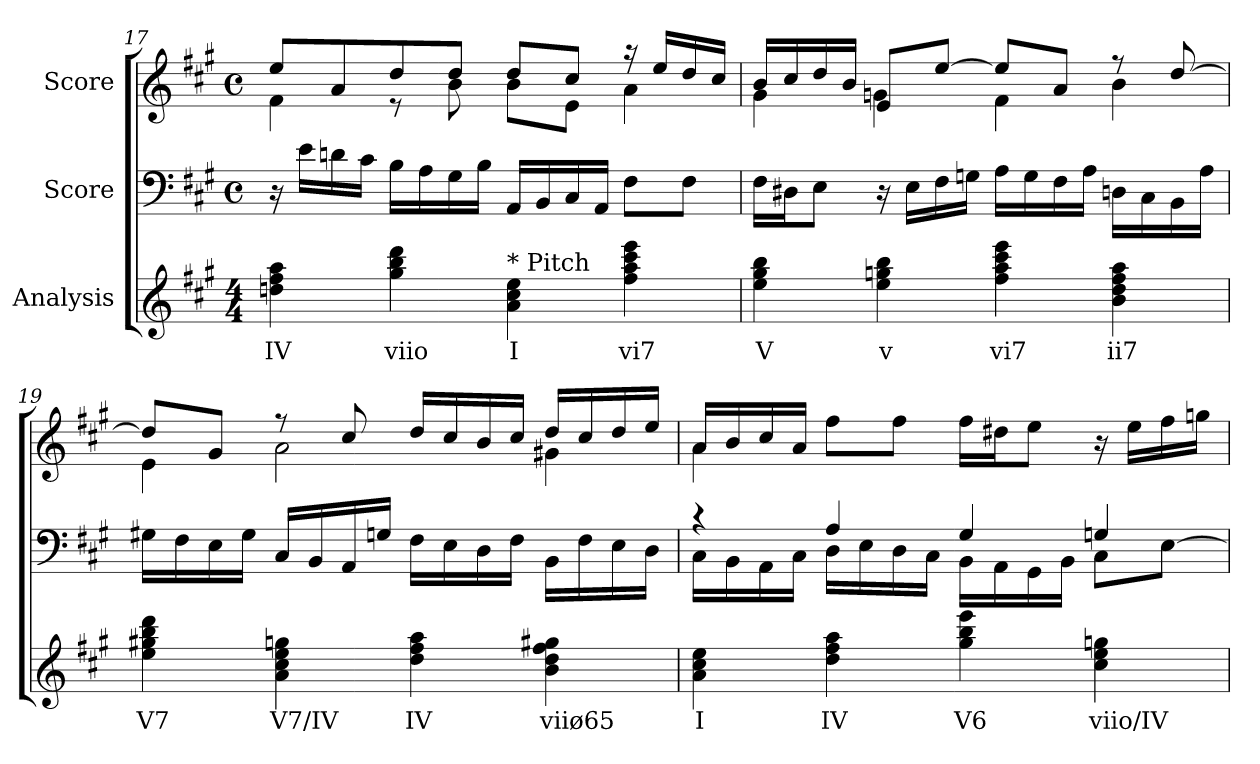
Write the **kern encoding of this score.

**kern	**text	**kern	**kern
*part3	*part3	*part2	*part1
*staff3	*staff3	*staff2	*staff1
*I"Analysis	*	*I"Score	*I"Score
!!LO:LB:g=z
*	*	*clefF4	*clefG2
*k[f#c#g#]	*	*k[f#c#g#]	*k[f#c#g#]
*M4/4	*	*M4/4	*M4/4
*	*	*met(c)	*met(c)
=17	=17	=17	=17
*	*	*	*^
4ddn 4ff# 4aa	IV	16r	8ee/L	4f#\
.	.	16e\LL	.	.
.	.	16dn\	8a/	.
.	.	16c#\JJ	.	.
4gg# 4bb 4ddd	viio	16B\LL	8dd/	8r
.	.	16A\	.	.
.	.	16G#\	8dd/J	8b\
.	.	16B\JJ	.	.
!LO:TX:t=* Pitch	!	!	!	!
4a 4cc# 4ee	I	16AA/LL	8dd/L	8b\L
.	.	16BB/	.	.
.	.	16C#/	8cc#/J	8e\J
.	.	16AA/JJ	.	.
4ff# 4aa 4ccc# 4eee	vi7	8F#\L	16r	4a\
.	.	.	16ee/LL	.
.	.	8F#\J	16dd/	.
.	.	.	16cc#/JJ	.
=18	=18	=18	=18	=18
4ee 4gg# 4bb	V	16F#\LL	16b/LL	4g#\
.	.	16D#X\J	16cc#/	.
.	.	8E\J	16dd/	.
.	.	.	16b/JJ	.
4ee 4ggn 4bb	v	16r	8e/L	4gn\
.	.	16E\LL	.	.
.	.	16F#\	[8ee/J	.
.	.	16Gn\JJ	.	.
4ff# 4aa 4ccc# 4eee	vi7	16A\LL	8ee/L]	4f#\
.	.	16G\	.	.
.	.	16F#\	8a/J	.
.	.	16A\JJ	.	.
4b 4dd 4ff# 4aa	ii7	16Dn\LL	8r	4b\
.	.	16C#\	.	.
.	.	16BB\	[8dd/	.
.	.	16A\JJ	.	.
=19	=19	=19	=19	=19
4ee 4gg#X 4bb 4ddd	V7	16G#X\LL	8dd/L]	4e\
.	.	16F#\	.	.
.	.	16E\	8g#/J	.
.	.	16G#\JJ	.	.
4a 4cc# 4ee 4ggn	V7/IV	16C#/LL	8r	2a\
.	.	16BB/	.	.
.	.	16AA/	8cc#/	.
.	.	16Gn/JJ	.	.
4dd 4ff# 4aa	IV	16F#\LL	16dd/LL	.
.	.	16E\	16cc#/	.
.	.	16D\	16b/	.
.	.	16F#\JJ	16cc#/JJ	.
4b 4dd 4ff# 4gg#X	viiø65	16BB\LL	16dd/LL	4g#X\
.	.	16F#\	16cc#/	.
.	.	16E\	16dd/	.
.	.	16D\JJ	16ee/JJ	.
!!LO:LB:g=z	!!
=20	=20	=20	=20	=20
*	*	*^	*	*
*	*	*	*^	*	*
4a 4cc# 4ee	I	4ryy	4r	16C#\LL	16a/LL	4a\
.	.	.	.	16BB\	16b/	.
.	.	.	.	16AA\	16cc#/	.
.	.	.	.	16C#\JJ	16a/JJ	.
4dd 4ff# 4aa	IV	2.ryy	4A/	16D\LL	8ff#\L	2.ryy
.	.	.	.	16E\	.	.
.	.	.	.	16D\	8ff#\J	.
.	.	.	.	16C#\JJ	.	.
4gg# 4bb 4eee	V6	.	4G#/	16BB\LL	16ff#\LL	.
.	.	.	.	16AA\	16dd#X\J	.
.	.	.	.	16GG#\	8ee\J	.
.	.	.	.	16BB\JJ	.	.
4cc# 4ee 4ggn	viio/IV	.	4Gn/	8C#\L	16r	.
.	.	.	.	.	16ee\LL	.
.	.	.	.	[8E\J	16ff#\	.
.	.	.	.	.	16ggn\JJ	.
*	*	*v	*v	*v	*	*
*	*	*	*v	*v
=	=	=	=
*-	*-	*-	*-
